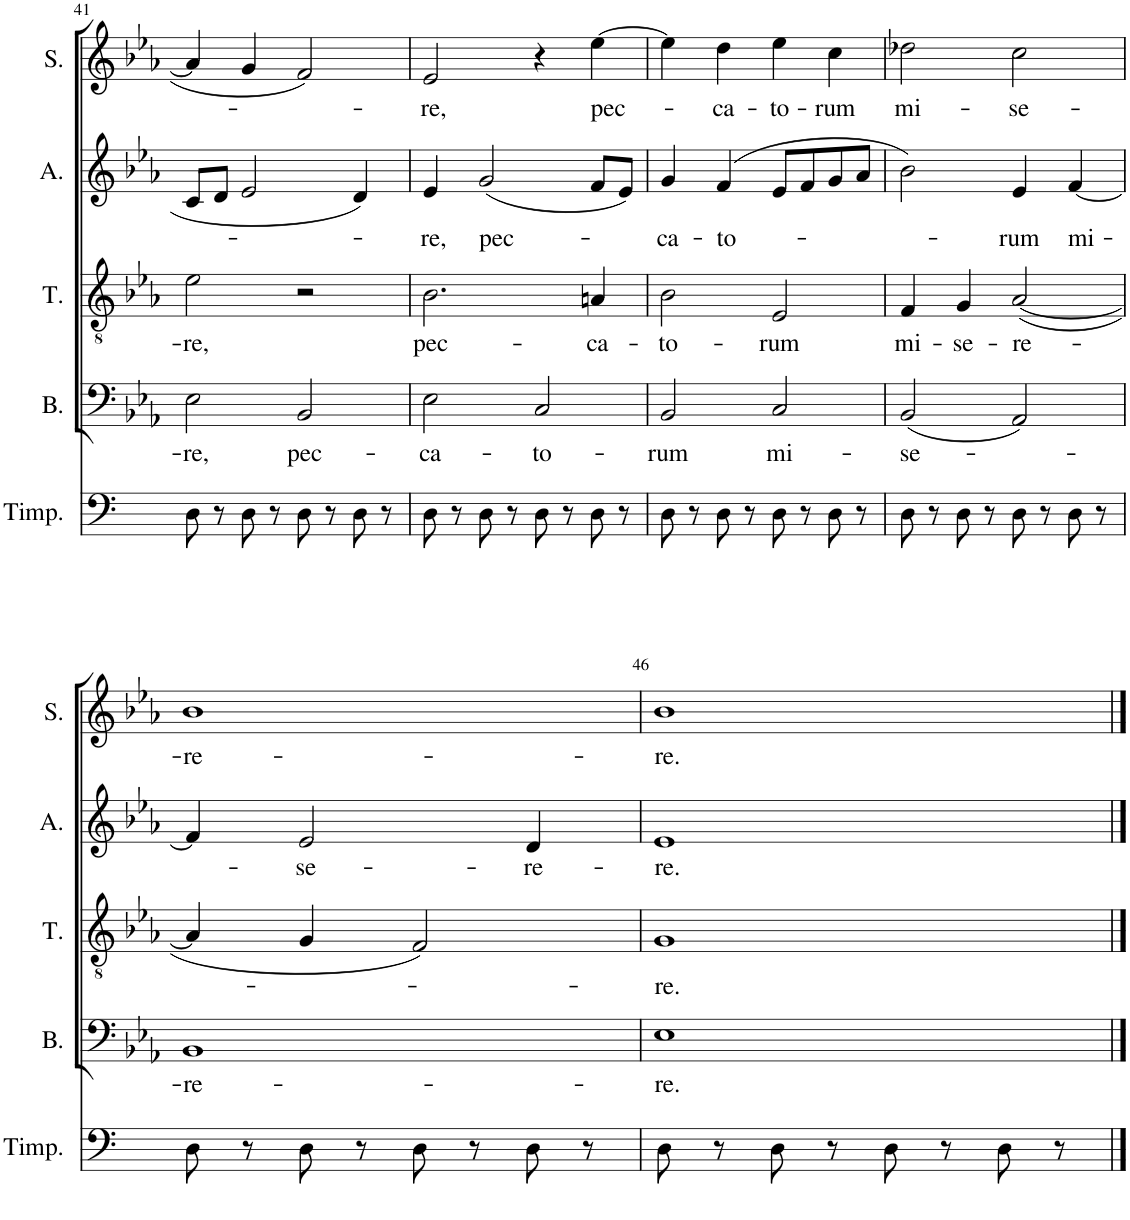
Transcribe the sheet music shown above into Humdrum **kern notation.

**kern	**kern	**text	**kern	**text	**kern	**text	**kern	**text
*part5	*part4	*part4	*part3	*part3	*part2	*part2	*part1	*part1
*staff5	*staff4	*staff4	*staff3	*staff3	*staff2	*staff2	*staff1	*staff1
*I"Timpani	*I"Bass	*	*I"Tenor	*	*I"Alto	*	*I"Soprano	*
*I'Timp.	*I'B.	*	*I'T.	*	*I'A.	*	*I'S.	*
!!LO:PB:g=z
*clefF4	*clefF4	*	*clefGv2	*	*clefG2	*	*clefG2	*
*k[]	*k[b-e-a-]	*	*k[b-e-a-]	*	*k[b-e-a-]	*	*k[b-e-a-]	*
*M4/4	*M4/4	*	*M4/4	*	*M4/4	*	*M4/4	*
*met(c)	*met(c)	*	*met(c)	*	*met(c)	*	*met(c)	*
=41	=41	=41	=41	=41	=41	=41	=41	=41
!	!	!LO:LY:b	!	!LO:LY:b	!	!	!	!
8D\	2E-\	-re,	2e-\	-re,	8c/L	.	4a-/]	.
8r	.	.	.	.	8d/J	.	.	.
8D\	.	.	.	.	2e-/	.	4g/	.
8r	.	.	.	.	.	.	.	.
!	!	!LO:LY:b	!	!	!	!	!	!
8D\	2BB-/	pec-	2r	.	.	.	2f/	.
8r	.	.	.	.	.	.	.	.
8D\	.	.	.	.	4d/	.	.	.
8r	.	.	.	.	.	.	.	.
=42	=42	=42	=42	=42	=42	=42	=42	=42
!	!	!LO:LY:b	!	!LO:LY:b	!	!LO:LY:b	!	!LO:LY:b
8D\	2E-\	-ca-	2.B-\	pec-	4e-/	-re,	2e-/	-re,
8r	.	.	.	.	.	.	.	.
!	!	!	!	!	!	!LO:LY:b	!	!
8D\	.	.	.	.	(2g/	pec-	.	.
8r	.	.	.	.	.	.	.	.
!	!	!LO:LY:b	!	!	!	!	!	!
8D\	2C/	-to-	.	.	.	.	4r	.
8r	.	.	.	.	.	.	.	.
!	!	!	!	!LO:LY:b	!	!	!	!LO:LY:b
8D\	.	.	4An/	-ca-	8f/L	.	[4ee-\	pec-
8r	.	.	.	.	8e-/J)	.	.	.
=43	=43	=43	=43	=43	=43	=43	=43	=43
!	!	!LO:LY:b	!	!LO:LY:b	!	!LO:LY:b	!	!
8D\	2BB-/	-rum	2B-\	-to-	4g/	-ca-	4ee-\]	.
8r	.	.	.	.	.	.	.	.
!	!	!	!	!	!	!LO:LY:b	!	!LO:LY:b
8D\	.	.	.	.	(4f/	-to-	4dd\	-ca-
8r	.	.	.	.	.	.	.	.
!	!	!LO:LY:b	!	!LO:LY:b	!	!	!	!LO:LY:b
8D\	2C/	mi-	2E-/	-rum	8e-/L	.	4ee-\	-to-
8r	.	.	.	.	8f/	.	.	.
!	!	!	!	!	!	!	!	!LO:LY:b
8D\	.	.	.	.	8g/	.	4cc\	-rum
8r	.	.	.	.	8a-/J	.	.	.
=44	=44	=44	=44	=44	=44	=44	=44	=44
!	!	!LO:LY:b	!	!LO:LY:b	!	!	!	!LO:LY:b
8D\	(2BB-/	-se-	4F/	mi-	2b-\)	.	2dd-X\	mi-
8r	.	.	.	.	.	.	.	.
!	!	!	!	!LO:LY:b	!	!	!	!
8D\	.	.	4G/	-se-	.	.	.	.
8r	.	.	.	.	.	.	.	.
!	!	!	!	!LO:LY:b	!	!LO:LY:b	!	!LO:LY:b
8D\	2AA-/)	.	([2A-/	-re-	4e-/	-rum	2cc\	-se-
8r	.	.	.	.	.	.	.	.
!	!	!	!	!	!	!LO:LY:b	!	!
8D\	.	.	.	.	[4f/	mi-	.	.
8r	.	.	.	.	.	.	.	.
!!LO:LB:g=z
=45	=45	=45	=45	=45	=45	=45	=45	=45
!	!	!LO:LY:b	!	!	!	!	!	!LO:LY:b
8D\	1BB-	-re-	4A-/]	.	4f/]	.	1b-	-re-
8r	.	.	.	.	.	.	.	.
!	!	!	!	!	!	!LO:LY:b	!	!
8D\	.	.	4G/	.	2e-/	-se-	.	.
8r	.	.	.	.	.	.	.	.
8D\	.	.	2F/)	.	.	.	.	.
8r	.	.	.	.	.	.	.	.
!	!	!	!	!	!	!LO:LY:b	!	!
8D\	.	.	.	.	4d/	-re-	.	.
8r	.	.	.	.	.	.	.	.
=46	=46	=46	=46	=46	=46	=46	=46	=46
!	!	!LO:LY:b	!	!LO:LY:b	!	!LO:LY:b	!	!LO:LY:b
8D\	1E-	-re.	1G	-re.	1e-	-re.	1b-	-re.
8r	.	.	.	.	.	.	.	.
8D\	.	.	.	.	.	.	.	.
8r	.	.	.	.	.	.	.	.
8D\	.	.	.	.	.	.	.	.
8r	.	.	.	.	.	.	.	.
8D\	.	.	.	.	.	.	.	.
8r	.	.	.	.	.	.	.	.
==	==	==	==	==	==	==	==	==
*-	*-	*-	*-	*-	*-	*-	*-	*-
